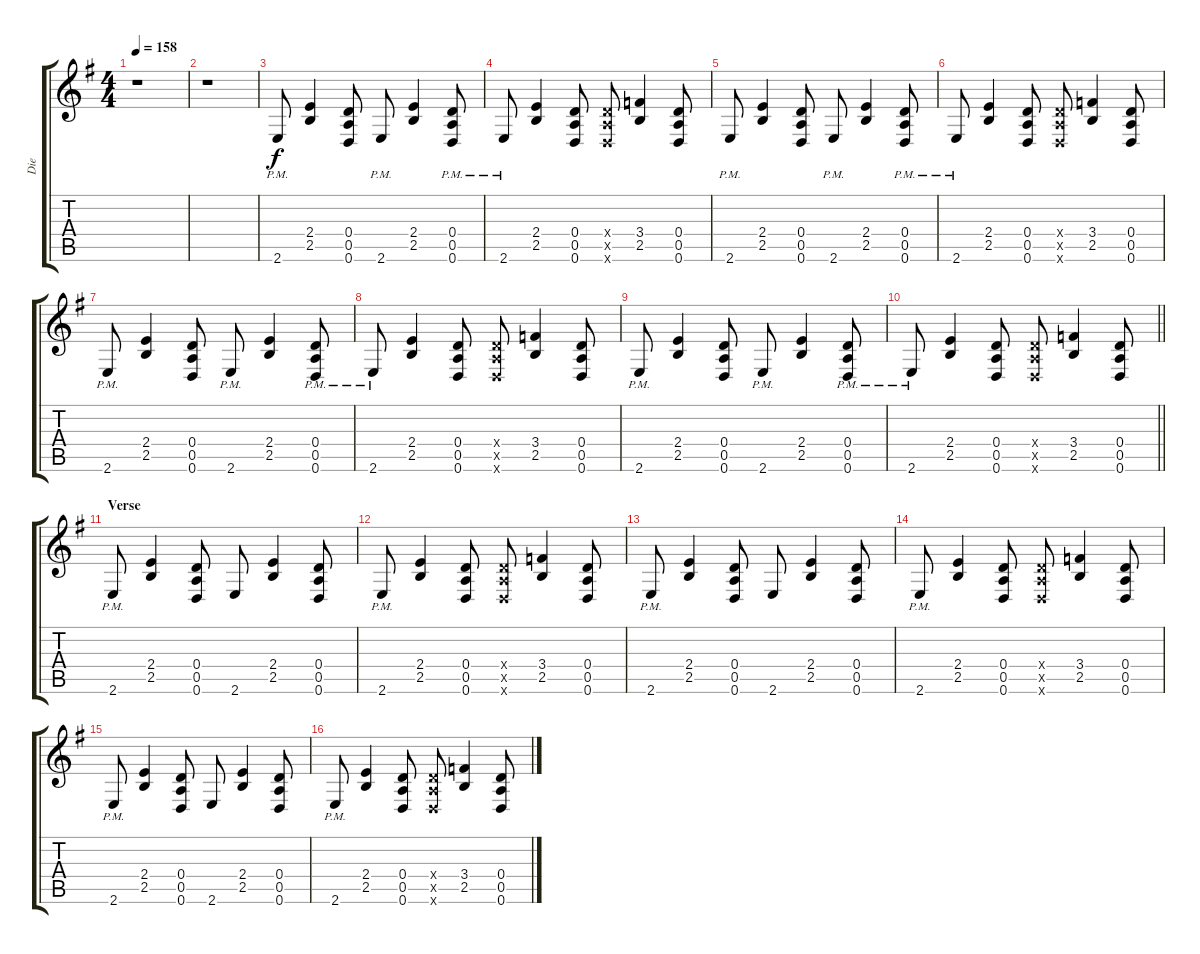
\track ("Die" "Die") {instrument distortionguitar}
\staff {score tabs}
\tuning (E4 B3 G3 D3 A2 D2) {hide}
\ts (4 4)
\tempo 158
\clef g2
\ks g
r.1{dy f} |
r.1 |
2.6{pm}.8 (2.4 2.5).4 (0.4 0.5 0.6).8 2.6{pm}.8 (2.4 2.5).4 (0.4 0.5 0.6{pm}).8 |
2.6{pm}.8 (2.4 2.5).4 (0.4 0.5 0.6).8 (0.4{x} 0.5{x} 0.6{x}).8 (3.4 2.5).4 (0.4 0.5 0.6).8 |
2.6{pm}.8 (2.4 2.5).4 (0.4 0.5 0.6).8 2.6{pm}.8 (2.4 2.5).4 (0.4 0.5 0.6{pm}).8 |
2.6{pm}.8 (2.4 2.5).4 (0.4 0.5 0.6).8 (0.4{x} 0.5{x} 0.6{x}).8 (3.4 2.5).4 (0.4 0.5 0.6).8 |
2.6{pm}.8 (2.4 2.5).4 (0.4 0.5 0.6).8 2.6{pm}.8 (2.4 2.5).4 (0.4 0.5 0.6{pm}).8 |
2.6{pm}.8 (2.4 2.5).4 (0.4 0.5 0.6).8 (0.4{x} 0.5{x} 0.6{x}).8 (3.4 2.5).4 (0.4 0.5 0.6).8 |
2.6{pm}.8 (2.4 2.5).4 (0.4 0.5 0.6).8 2.6{pm}.8 (2.4 2.5).4 (0.4 0.5 0.6{pm}).8 |
\barLineRight lightlight
2.6{pm}.8 (2.4 2.5).4 (0.4 0.5 0.6).8 (0.4{x} 0.5{x} 0.6{x}).8 (3.4 2.5).4 (0.4 0.5 0.6).8 |
\section ("" "Verse ")
2.6{pm}.8 (2.4 2.5).4 (0.4 0.5 0.6).8 2.6.8 (2.4 2.5).4 (0.4 0.5 0.6).8 |
2.6{pm}.8 (2.4 2.5).4 (0.4 0.5 0.6).8 (0.4{x} 0.5{x} 0.6{x}).8 (3.4 2.5).4 (0.4 0.5 0.6).8 |
2.6{pm}.8 (2.4 2.5).4 (0.4 0.5 0.6).8 2.6.8 (2.4 2.5).4 (0.4 0.5 0.6).8 |
2.6{pm}.8 (2.4 2.5).4 (0.4 0.5 0.6).8 (0.4{x} 0.5{x} 0.6{x}).8 (3.4 2.5).4 (0.4 0.5 0.6).8 |
2.6{pm}.8 (2.4 2.5).4 (0.4 0.5 0.6).8 2.6.8 (2.4 2.5).4 (0.4 0.5 0.6).8 |
2.6{pm}.8 (2.4 2.5).4 (0.4 0.5 0.6).8 (0.4{x} 0.5{x} 0.6{x}).8 (3.4 2.5).4 (0.4 0.5 0.6).8
